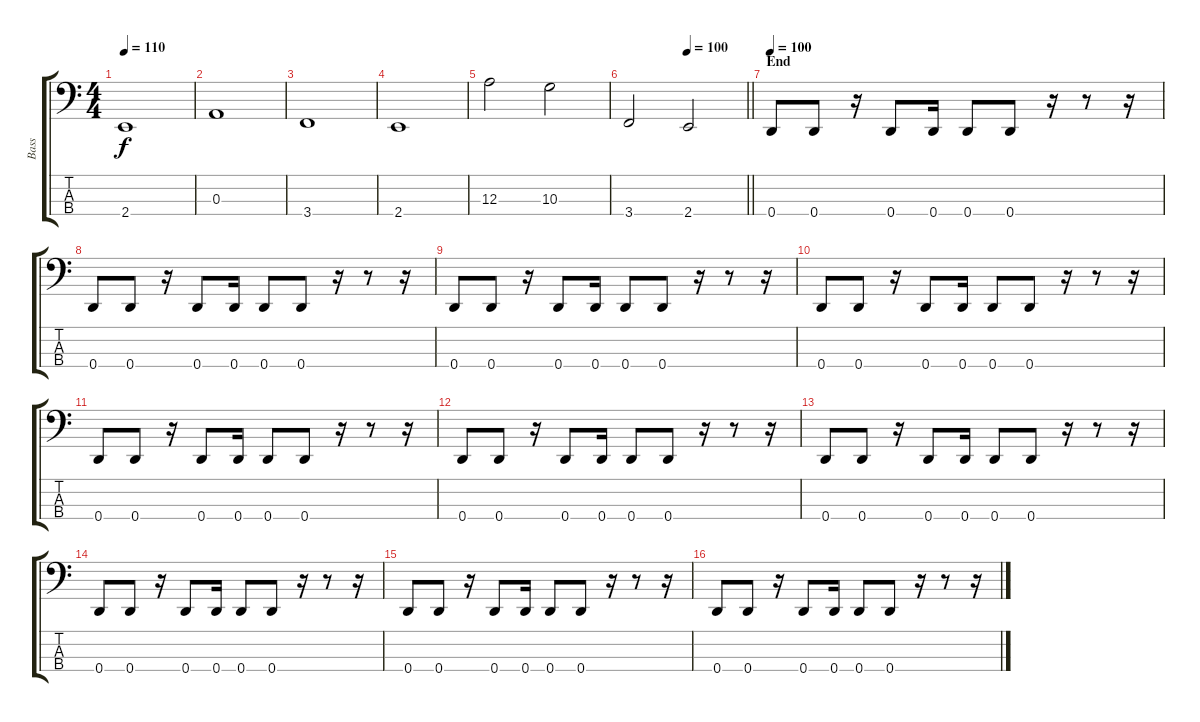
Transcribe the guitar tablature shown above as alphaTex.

\track ("Bass" "Bass") {instrument electricbassfinger}
\staff {score tabs}
\tuning (G2 D2 A1 D1) {hide}
\ts (4 4)
\tempo 110
\clef f4
\ks c
2.4.1{dy f} |
0.3.1 |
3.4.1 |
2.4.1 |
12.3.2 10.3.2 |
\tempo (100 0.5)
\barLineRight lightlight
3.4.2 2.4.2 |
\section ("" "End")
\tempo 100
0.4.8 0.4.8 r.16 0.4.8 0.4.16 0.4.8 0.4.8 r.16 r.8 r.16 |
0.4.8 0.4.8 r.16 0.4.8 0.4.16 0.4.8 0.4.8 r.16 r.8 r.16 |
0.4.8 0.4.8 r.16 0.4.8 0.4.16 0.4.8 0.4.8 r.16 r.8 r.16 |
0.4.8 0.4.8 r.16 0.4.8 0.4.16 0.4.8 0.4.8 r.16 r.8 r.16 |
0.4.8 0.4.8 r.16 0.4.8 0.4.16 0.4.8 0.4.8 r.16 r.8 r.16 |
0.4.8 0.4.8 r.16 0.4.8 0.4.16 0.4.8 0.4.8 r.16 r.8 r.16 |
0.4.8 0.4.8 r.16 0.4.8 0.4.16 0.4.8 0.4.8 r.16 r.8 r.16 |
0.4.8 0.4.8 r.16 0.4.8 0.4.16 0.4.8 0.4.8 r.16 r.8 r.16 |
0.4.8 0.4.8 r.16 0.4.8 0.4.16 0.4.8 0.4.8 r.16 r.8 r.16 |
0.4.8 0.4.8 r.16 0.4.8 0.4.16 0.4.8 0.4.8 r.16 r.8 r.16
